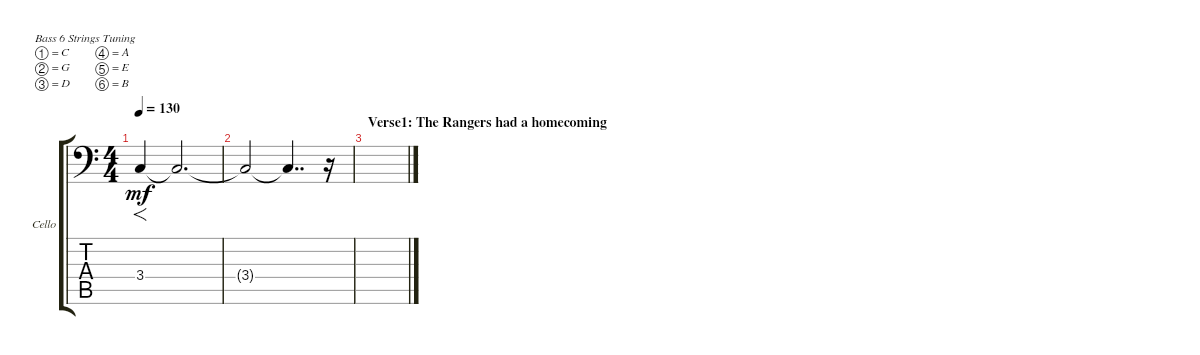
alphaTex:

\defaultSystemsLayout 4
\bracketExtendMode groupsimilarinstruments
\firstSystemTrackNameOrientation horizontal
\otherSystemsTrackNameOrientation horizontal
\track ("Cello" "Cello") {instrument electricbassfinger}
\staff {score tabs}
\tuning (C3 G2 D2 A1 E1 B0)
\ts (4 4)
\tempo 130
\clef f4
\scale
0.333333
\ks c
3.4.4{f dy mf} 3.4{t}.2{d} |
\scale
0.333333 3.4{t}.2 3.4{t}.4{dd} r.16 |
\section ("" "Verse1: The Rangers had a homecoming")
\scale
0.333333 |
\scale
0.333333 |
\scale
0.333333 |
\scale
0.333333 |
\scale
0.333333 |
\scale
0.333333 |
\scale
0.333333 |
\scale
0.333333 |
\scale
0.333333 |
\scale
0.333333 |
\scale
0.333333 |
\scale
0.333333 |
\scale
0.333333 |
\scale
0.333333
